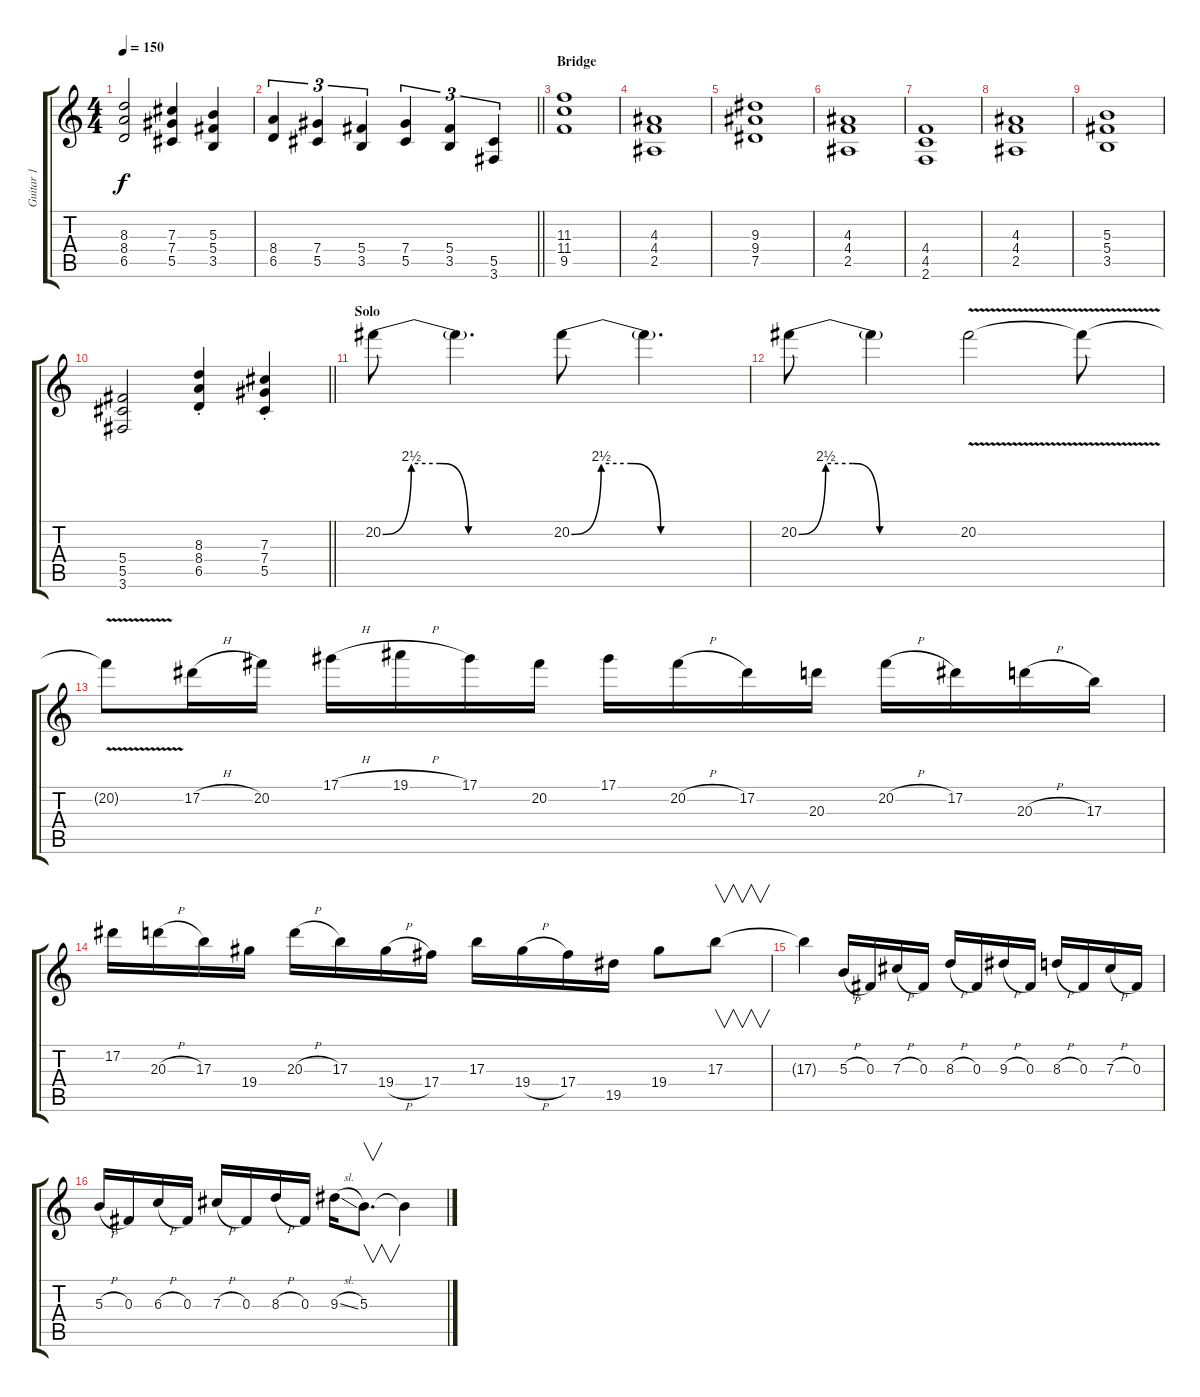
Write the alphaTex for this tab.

\track ("Guitar 1" "Guitar 1") {instrument distortionguitar}
\staff {score tabs}
\tuning (Eb4 Bb3 Gb3 Db3 Ab2 Eb2) {hide}
\ts (4 4)
\tempo 150
\clef g2
\ks c
(8.3 8.4 6.5).2{dy f} (7.3 7.4 5.5).4 (5.3 5.4 3.5).4 |
\barLineRight lightlight
(8.4 6.5).4{tu (3 2)} (7.4 5.5).4{tu (3 2)} (5.4 3.5).4{tu (3 2)} (7.4 5.5).4{tu (3 2)} (5.4 3.5).4{tu (3 2)} (5.5 3.6).4{tu (3 2)} |
\section ("" "Bridge")
(11.3 11.4 9.5).1 |
(4.3 4.4 2.5).1 |
(9.3 9.4 7.5).1 |
(4.3 4.4 2.5).1 |
(4.4 4.5 2.6).1 |
(4.3 4.4 2.5).1 |
(5.3 5.4 3.5).1 |
\barLineRight lightlight
(5.4 5.5 3.6).2 (8.3{st} 8.4{st} 6.5{st}).4 (7.3{st} 7.4{st} 5.5{st}).4 |
\section ("" "Solo")
20.2{be (custom 0 0 10 10 20 10 30 0 60 0)}.8 20.2{t}.4{d} 20.2{be (custom 0 0 10 10 20 10 30 0 60 0)}.8 20.2{t}.4{d} |
20.2{be (custom 0 0 10 10 20 10 30 0 60 0)}.8 20.2{t}.4 20.2{v}.2 20.2{t}.8 |
20.2{v t}.8 17.2{h}.16 20.2.16 17.1{h}.16 19.1{h}.16 17.1.16 20.2.16 17.1.16 20.2{h}.16 17.2.16 20.3.16 20.2{h}.16 17.2.16 20.3{h}.16 17.3.16 |
17.2.16 20.3{h}.16 17.3.16 19.4.16 20.3{h}.16 17.3.16 19.4{h}.16 17.4.16 17.3.16 19.4{h}.16 17.4.16 19.5.16 19.4.8 17.3.8{v} |
17.3{t}.4 5.3{h}.16 0.3.16 7.3{h}.16 0.3.16 8.3{h}.16 0.3.16 9.3{h}.16 0.3.16 8.3{h}.16 0.3.16 7.3{h}.16 0.3.16 |
5.3{h}.16 0.3.16 6.3{h}.16 0.3.16 7.3{h}.16 0.3.16 8.3{h}.16 0.3.16 9.3{sl}.16 5.3.8{v d} 5.3{t}.4
